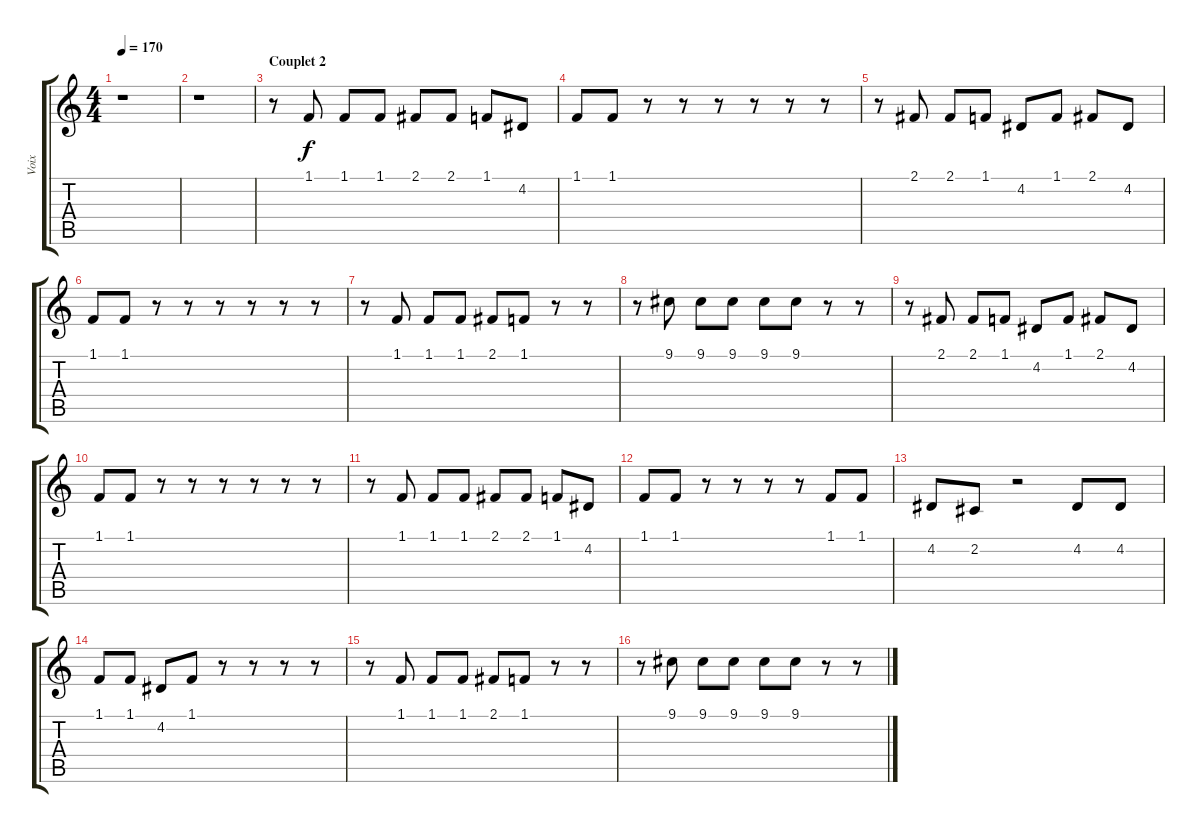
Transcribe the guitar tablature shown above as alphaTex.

\track ("Voix" "Voix") {instrument clarinet}
\staff {score tabs}
\tuning (E4 B3 G3 D3 A2 E2) {hide}
\ts (4 4)
\tempo 170
\clef g2
\ks c
r.1{dy f} |
r.1 |
\section ("" "Couplet 2")
r.8 1.1.8 1.1.8 1.1.8 2.1.8 2.1.8 1.1.8 4.2.8 |
1.1.8 1.1.8 r.8 r.8 r.8 r.8 r.8 r.8 |
r.8 2.1.8 2.1.8 1.1.8 4.2.8 1.1.8 2.1.8 4.2.8 |
1.1.8 1.1.8 r.8 r.8 r.8 r.8 r.8 r.8 |
r.8 1.1.8 1.1.8 1.1.8 2.1.8 1.1.8 r.8 r.8 |
r.8 9.1.8 9.1.8 9.1.8 9.1.8 9.1.8 r.8 r.8 |
r.8 2.1.8 2.1.8 1.1.8 4.2.8 1.1.8 2.1.8 4.2.8 |
1.1.8 1.1.8 r.8 r.8 r.8 r.8 r.8 r.8 |
r.8 1.1.8 1.1.8 1.1.8 2.1.8 2.1.8 1.1.8 4.2.8 |
1.1.8 1.1.8 r.8 r.8 r.8 r.8 1.1.8 1.1.8 |
4.2.8 2.2.8 r.2 4.2.8 4.2.8 |
1.1.8 1.1.8 4.2.8 1.1.8 r.8 r.8 r.8 r.8 |
r.8 1.1.8 1.1.8 1.1.8 2.1.8 1.1.8 r.8 r.8 |
r.8 9.1.8 9.1.8 9.1.8 9.1.8 9.1.8 r.8 r.8
